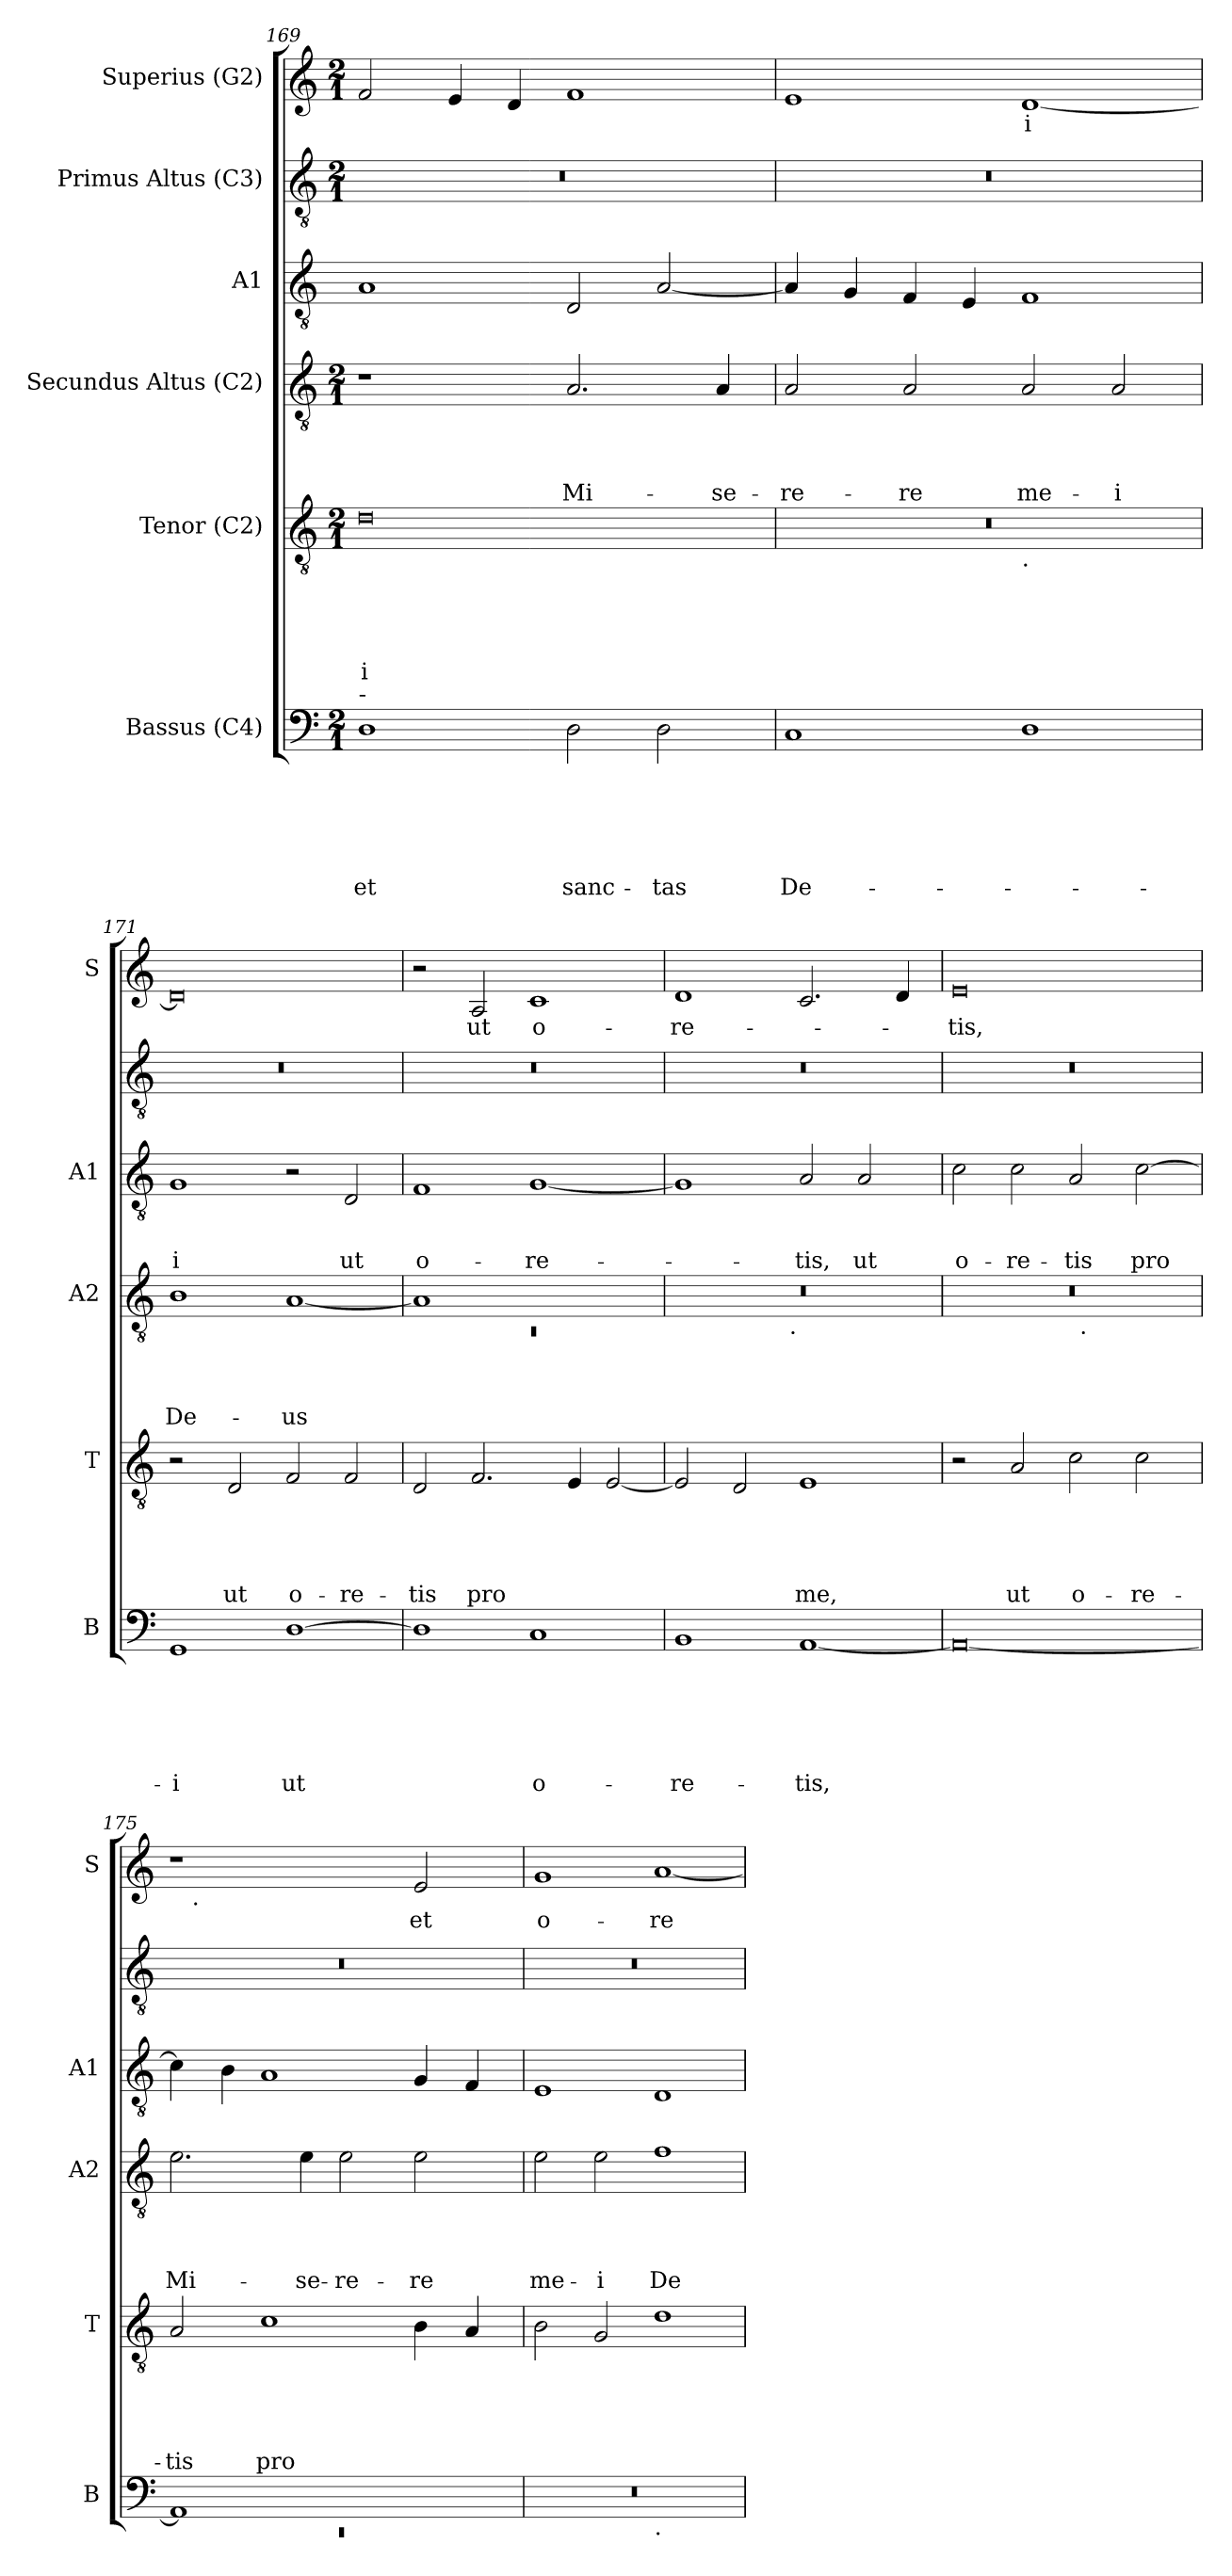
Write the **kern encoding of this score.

**kern	**text	**text	**text	**text	**text	**text	**kern	**text	**text	**text	**text	**text	**kern	**text	**text	**text	**text	**kern	**text	**text	**text	**kern	**kern	**text
*part6	*part6	*part6	*part6	*part6	*part6	*part6	*part5	*part5	*part5	*part5	*part5	*part5	*part4	*part4	*part4	*part4	*part4	*part3	*part3	*part3	*part3	*part2	*part1	*part1
*staff6	*staff6	*staff6	*staff6	*staff6	*staff6	*staff6	*staff5	*staff5	*staff5	*staff5	*staff5	*staff5	*staff4	*staff4	*staff4	*staff4	*staff4	*staff3	*staff3	*staff3	*staff3	*staff2	*staff1	*staff1
*I"Bassus (C4)	*	*	*	*	*	*	*I"Tenor (C2)	*	*	*	*	*	*I"Secundus Altus (C2)	*	*	*	*	*I"A1	*	*	*	*I"Primus Altus (C3)	*I"Superius (G2)	*
*I'B	*	*	*	*	*	*	*I'T	*	*	*	*	*	*I'A2	*	*	*	*	*I'A1	*	*	*	*	*I'S	*
!!LO:LB:g=z
*clefF4	*	*	*	*	*	*	*clefGv2	*	*	*	*	*	*clefGv2	*	*	*	*	*clefGv2	*	*	*	*clefGv2	*clefG2	*
*k[]	*	*	*	*	*	*	*k[]	*	*	*	*	*	*k[]	*	*	*	*	*k[]	*	*	*	*k[]	*k[]	*
*C:	*	*	*	*	*	*	*C:	*	*	*	*	*	*C:	*	*	*	*	*C:	*	*	*	*C:	*C:	*
*M2/1	*	*	*	*	*	*	*M2/1	*	*	*	*	*	*M2/1	*	*	*	*	*	*	*	*	*M2/1	*M2/1	*
=169	=169	=169	=169	=169	=169	=169	=169	=169	=169	=169	=169	=169	=169	=169	=169	=169	=169	=169	=169	=169	=169	=169	=169	=169
!LO:TX:a:t=-	!	!	!	!	!	!	!	!	!	!	!	!	!	!	!	!	!	!	!	!	!	!	!	!
!	!	!	!	!	!	!LO:LY:b	!	!	!	!	!	!LO:LY:b:rj	!	!	!	!	!	!	!	!	!	!	!	!
1D	.	.	.	.	.	et	0d	.	.	.	.	-i	1r	.	.	.	.	1A	.	.	.	0r	2f/	.
.	.	.	.	.	.	.	.	.	.	.	.	.	.	.	.	.	.	.	.	.	.	.	4e/	.
.	.	.	.	.	.	.	.	.	.	.	.	.	.	.	.	.	.	.	.	.	.	.	4d/	.
!	!	!	!	!	!	!LO:LY:b	!	!	!	!	!	!	!	!	!	!	!LO:LY:b	!	!	!	!	!	!	!
2D\	.	.	.	.	.	sanc-	.	.	.	.	.	.	2.A/	.	.	.	Mi-	2D/	.	.	.	.	1f	.
!	!	!	!	!	!	!LO:LY:b	!	!	!	!	!	!	!	!	!	!	!	!	!	!	!	!	!	!
2D\	.	.	.	.	.	-tas	.	.	.	.	.	.	.	.	.	.	.	[<2A/	.	.	.	.	.	.
!	!	!	!	!	!	!	!	!	!	!	!	!	!	!	!	!	!LO:LY:b	!	!	!	!	!	!	!
.	.	.	.	.	.	.	.	.	.	.	.	.	4A/	.	.	.	-se-	.	.	.	.	.	.	.
=170	=170	=170	=170	=170	=170	=170	=170	=170	=170	=170	=170	=170	=170	=170	=170	=170	=170	=170	=170	=170	=170	=170	=170	=170
!	!	!	!	!	!	!LO:LY:b	!	!	!	!	!	!	!	!	!	!	!LO:LY:b	!	!	!	!	!	!	!
*	*	*	*	*	*	*	*^	*	*	*	*	*	*	*	*	*	*	*	*	*	*	*	*	*
1C	.	.	.	.	.	De-	0r	1ryy	.	.	.	.	.	2A/	.	.	.	-re-	4A/]	.	.	.	0r	1e	.
.	.	.	.	.	.	.	.	.	.	.	.	.	.	.	.	.	.	.	4G/	.	.	.	.	.	.
!	!	!	!	!	!	!	!	!	!	!	!	!	!	!	!	!	!	!LO:LY:b	!	!	!	!	!	!	!
.	.	.	.	.	.	.	.	.	.	.	.	.	.	2A/	.	.	.	-re	4F/	.	.	.	.	.	.
.	.	.	.	.	.	.	.	.	.	.	.	.	.	.	.	.	.	.	4E/	.	.	.	.	.	.
!	!	!	!	!	!	!	!	!LO:TX:b:t=.	!	!	!	!	!	!	!	!	!	!	!	!	!	!	!	!	!
!	!	!	!	!	!	!	!	!	!	!	!	!	!	!	!	!	!	!LO:LY:b	!	!	!	!	!	!	!LO:LY:b:rj
1D	.	.	.	.	.	.	.	1ryy	.	.	.	.	.	2A/	.	.	.	me-	1F	.	.	.	.	[<1d	-i
!	!	!	!	!	!	!	!	!	!	!	!	!	!	!	!	!	!	!LO:LY:b	!	!	!	!	!	!	!
.	.	.	.	.	.	.	.	.	.	.	.	.	.	2A/	.	.	.	-i	.	.	.	.	.	.	.
=171	=171	=171	=171	=171	=171	=171	=171	=171	=171	=171	=171	=171	=171	=171	=171	=171	=171	=171	=171	=171	=171	=171	=171	=171	=171
!	!	!	!	!	!	!LO:LY:b:rj	!	!	!	!	!	!	!	!	!	!	!	!LO:LY:b	!	!	!	!LO:LY:b:rj	!	!	!
*	*	*	*	*	*	*	*v	*v	*	*	*	*	*	*	*	*	*	*	*	*	*	*	*	*	*
1GG	.	.	.	.	.	-i	2r	.	.	.	.	.	1B	.	.	.	De-	1G	.	.	-i	0r	0d]	.
!	!	!	!	!	!	!	!	!	!	!	!	!LO:LY:b	!	!	!	!	!	!	!	!	!	!	!	!
.	.	.	.	.	.	.	2D/	.	.	.	.	ut	.	.	.	.	.	.	.	.	.	.	.	.
!	!	!	!	!	!	!LO:LY:b	!	!	!	!	!	!LO:LY:b	!	!	!	!	!LO:LY:b	!	!	!	!	!	!	!
[>1D	.	.	.	.	.	ut	2F/	.	.	.	.	o-	[<1A	.	.	.	-us	2r	.	.	.	.	.	.
!	!	!	!	!	!	!	!	!	!	!	!	!LO:LY:b	!	!	!	!	!	!	!	!	!LO:LY:b	!	!	!
.	.	.	.	.	.	.	2F/	.	.	.	.	-re-	.	.	.	.	.	2D/	.	.	ut	.	.	.
=172	=172	=172	=172	=172	=172	=172	=172	=172	=172	=172	=172	=172	=172	=172	=172	=172	=172	=172	=172	=172	=172	=172	=172	=172
*	*	*	*	*	*	*	*	*	*	*	*	*	*^	*	*	*	*	*	*	*	*	*	*	*
!	!	!	!	!	!	!	!	!	!	!	!	!LO:LY:b	!	!LO:N:vis=1	!	!	!	!	!	!	!	!LO:LY:b:rj	!	!	!
1D]	.	.	.	.	.	.	2D/	.	.	.	.	-tis	1A]	0rC	.	.	.	.	1F	.	.	o-	0r	2r	.
!	!	!	!	!	!	!	!	!	!	!	!	!LO:LY:b	!	!	!	!	!	!	!	!	!	!	!	!	!LO:LY:b
.	.	.	.	.	.	.	2.F/	.	.	.	.	pro	.	.	.	.	.	.	.	.	.	.	.	2A/	ut
!	!	!	!	!	!	!LO:LY:b:rj	!	!	!	!	!	!	!	!	!	!	!	!	!	!	!	!LO:LY:b	!	!	!LO:LY:b:rj
1C	.	.	.	.	.	o-	.	.	.	.	.	.	1ryy	.	.	.	.	.	[<1G	.	.	-re-	.	1c	o-
.	.	.	.	.	.	.	4E/	.	.	.	.	.	.	.	.	.	.	.	.	.	.	.	.	.	.
.	.	.	.	.	.	.	[<2E/	.	.	.	.	.	.	.	.	.	.	.	.	.	.	.	.	.	.
=173	=173	=173	=173	=173	=173	=173	=173	=173	=173	=173	=173	=173	=173	=173	=173	=173	=173	=173	=173	=173	=173	=173	=173	=173	=173
!	!	!	!	!	!	!LO:LY:b	!	!	!	!	!	!	!	!	!	!	!	!	!	!	!	!	!	!	!LO:LY:b
1BB	.	.	.	.	.	-re-	2E/]	.	.	.	.	.	0r	2ryy	.	.	.	.	1G]	.	.	.	0r	1d	-re-
.	.	.	.	.	.	.	2D/	.	.	.	.	.	.	4...ryy	.	.	.	.	.	.	.	.	.	.	.
!	!	!	!	!	!	!	!	!	!	!	!	!	!	!LO:TX:b:t=.	!	!	!	!	!	!	!	!	!	!	!
.	.	.	.	.	.	.	.	.	.	.	.	.	.	1ryy	.	.	.	.	.	.	.	.	.	.	.
!	!	!	!	!	!	!LO:LY:b	!	!	!	!	!	!LO:LY:b	!	!	!	!	!	!	!	!	!	!LO:LY:b	!	!	!
[<1AA	.	.	.	.	.	-tis,	1E	.	.	.	.	me,	.	.	.	.	.	.	2A/	.	.	-tis,	.	2.c/	.
!	!	!	!	!	!	!	!	!	!	!	!	!	!	!	!	!	!	!	!	!	!	!LO:LY:b	!	!	!
.	.	.	.	.	.	.	.	.	.	.	.	.	.	.	.	.	.	.	2A/	.	.	ut	.	.	.
.	.	.	.	.	.	.	.	.	.	.	.	.	.	.	.	.	.	.	.	.	.	.	.	4d/	.
.	.	.	.	.	.	.	.	.	.	.	.	.	.	32ryy	.	.	.	.	.	.	.	.	.	.	.
!!LO:LB:g=z
=174	=174	=174	=174	=174	=174	=174	=174	=174	=174	=174	=174	=174	=174	=174	=174	=174	=174	=174	=174	=174	=174	=174	=174	=174	=174
!	!	!	!	!	!	!	!	!	!	!	!	!	!	!	!	!	!	!	!	!	!	!LO:LY:b	!	!	!LO:LY:b
0AA_	.	.	.	.	.	.	2r	.	.	.	.	.	0r	1ryy	.	.	.	.	2c\	.	.	o-	0r	0e	-tis,
!	!	!	!	!	!	!	!	!	!	!	!	!LO:LY:b	!	!	!	!	!	!	!	!	!	!LO:LY:b	!	!	!
.	.	.	.	.	.	.	2A/	.	.	.	.	ut	.	.	.	.	.	.	2c\	.	.	-re-	.	.	.
!	!	!	!	!	!	!	!	!	!	!	!	!LO:LY:b	!	!	!	!	!	!	!	!	!	!LO:LY:b	!	!	!
.	.	.	.	.	.	.	2c\	.	.	.	.	o-	.	32ryy	.	.	.	.	2A/	.	.	-tis	.	.	.
!	!	!	!	!	!	!	!	!	!	!	!	!	!	!LO:TX:b:t=.	!	!	!	!	!	!	!	!	!	!	!
.	.	.	.	.	.	.	.	.	.	.	.	.	.	2ryy	.	.	.	.	.	.	.	.	.	.	.
!	!	!	!	!	!	!	!	!	!	!	!	!LO:LY:b	!	!	!	!	!	!	!	!	!	!LO:LY:b	!	!	!
.	.	.	.	.	.	.	2c\	.	.	.	.	-re-	.	.	.	.	.	.	[>2c\	.	.	pro	.	.	.
.	.	.	.	.	.	.	.	.	.	.	.	.	.	4...ryy	.	.	.	.	.	.	.	.	.	.	.
=175	=175	=175	=175	=175	=175	=175	=175	=175	=175	=175	=175	=175	=175	=175	=175	=175	=175	=175	=175	=175	=175	=175	=175	=175	=175
*^	*	*	*	*	*	*	*	*	*	*	*	*	*	*	*	*	*	*	*	*	*	*	*	*	*
!	!LO:N:vis=1	!	!	!	!	!	!	!	!	!	!	!	!LO:LY:b	!	!	!	!	!	!LO:LY:b	!	!	!	!	!	!	!
*	*	*	*	*	*	*	*	*	*	*	*	*	*	*v	*v	*	*	*	*	*	*	*	*	*	*^	*
1AA]	0rEE	.	.	.	.	.	.	2A/	.	.	.	.	-tis	2.e\	.	.	.	Mi-	4c\]	.	.	.	0r	1r	16.ryy	.
!	!	!	!	!	!	!	!	!	!	!	!	!	!	!	!	!	!	!	!	!	!	!	!	!	!LO:TX:b:t=.	!
.	.	.	.	.	.	.	.	.	.	.	.	.	.	.	.	.	.	.	.	.	.	.	.	.	1ryy	.
.	.	.	.	.	.	.	.	.	.	.	.	.	.	.	.	.	.	.	4B\	.	.	.	.	.	.	.
!	!	!	!	!	!	!	!	!	!	!	!	!	!LO:LY:b	!	!	!	!	!	!	!	!	!	!	!	!	!
.	.	.	.	.	.	.	.	1c	.	.	.	.	pro	.	.	.	.	.	1A	.	.	.	.	.	.	.
!	!	!	!	!	!	!	!	!	!	!	!	!	!	!	!	!	!	!LO:LY:b	!	!	!	!	!	!	!	!
.	.	.	.	.	.	.	.	.	.	.	.	.	.	4e\	.	.	.	-se-	.	.	.	.	.	.	.	.
!	!	!	!	!	!	!	!	!	!	!	!	!	!	!	!	!	!	!LO:LY:b	!	!	!	!	!	!	!	!
1ryy	.	.	.	.	.	.	.	.	.	.	.	.	.	2e\	.	.	.	-re-	.	.	.	.	.	2ryy	.	.
.	.	.	.	.	.	.	.	.	.	.	.	.	.	.	.	.	.	.	.	.	.	.	.	.	2ryy	.
!	!	!	!	!	!	!	!	!	!	!	!	!	!	!	!	!	!	!LO:LY:b	!	!	!	!	!	!	!	!LO:LY:b
.	.	.	.	.	.	.	.	4B\	.	.	.	.	.	2e\	.	.	.	-re	4G/	.	.	.	.	2e/	.	et
.	.	.	.	.	.	.	.	.	.	.	.	.	.	.	.	.	.	.	.	.	.	.	.	.	4ryy	.
.	.	.	.	.	.	.	.	4A/	.	.	.	.	.	.	.	.	.	.	4F/	.	.	.	.	.	.	.
.	.	.	.	.	.	.	.	.	.	.	.	.	.	.	.	.	.	.	.	.	.	.	.	.	8ryy	.
.	.	.	.	.	.	.	.	.	.	.	.	.	.	.	.	.	.	.	.	.	.	.	.	.	32ryy	.
=176	=176	=176	=176	=176	=176	=176	=176	=176	=176	=176	=176	=176	=176	=176	=176	=176	=176	=176	=176	=176	=176	=176	=176	=176	=176	=176
!	!	!	!	!	!	!	!	!	!	!	!	!	!	!	!	!	!	!LO:LY:b	!	!	!	!	!	!	!	!LO:LY:b:rj
*	*	*	*	*	*	*	*	*	*	*	*	*	*	*	*	*	*	*	*	*	*	*	*	*v	*v	*
0r	1ryy	.	.	.	.	.	.	2B\	.	.	.	.	.	2e\	.	.	.	me-	1E	.	.	.	0r	1g	o-
!	!	!	!	!	!	!	!	!	!	!	!	!	!	!	!	!	!	!LO:LY:b	!	!	!	!	!	!	!
.	.	.	.	.	.	.	.	2G/	.	.	.	.	.	2e\	.	.	.	-i	.	.	.	.	.	.	.
!	!LO:TX:b:t=.	!	!	!	!	!	!	!	!	!	!	!	!	!	!	!	!	!	!	!	!	!	!	!	!
!	!	!	!	!	!	!	!	!	!	!	!	!	!	!	!	!	!	!LO:LY:b	!	!	!	!	!	!	!LO:LY:b
.	1ryy	.	.	.	.	.	.	1d	.	.	.	.	.	1f	.	.	.	De-	1D	.	.	.	.	[<1a	-re-
*v	*v	*	*	*	*	*	*	*	*	*	*	*	*	*	*	*	*	*	*	*	*	*	*	*	*
=	=	=	=	=	=	=	=	=	=	=	=	=	=	=	=	=	=	=	=	=	=	=	=	=
*-	*-	*-	*-	*-	*-	*-	*-	*-	*-	*-	*-	*-	*-	*-	*-	*-	*-	*-	*-	*-	*-	*-	*-	*-
